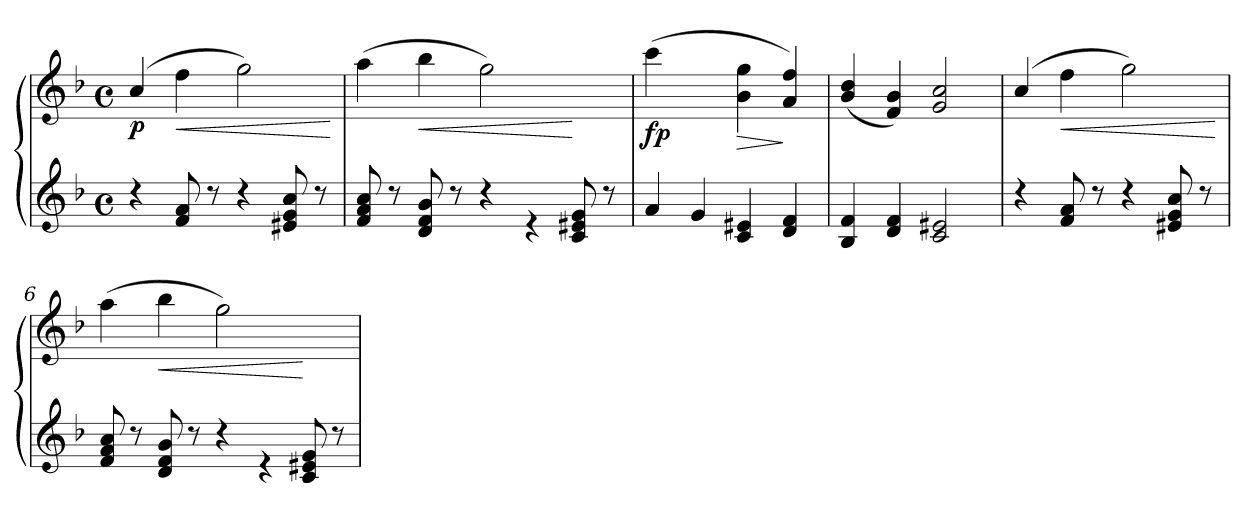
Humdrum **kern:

**kern	**kern	**dynam
*part1	*part1	*part1
*staff2	*staff1	*staff1/2
*clefG3	*clefG3	*
*k[b-]	*k[b-]	*
*M4/4	*M4/4	*
*met(c)	*met(c)	*
=1	=1	=1
!	!	!LO:DY:b
4rb	(>4a/	p
!	!	!LO:HP:n=1:b
8d/ 8f/	4dd\	] < ]
8rb	.	.
4rb	2ee\)	.
8c#X/ 8e/ 8a/	.	.
8rb	.	.
.	.	[
=2	=2	=2
8d/ 8f/ 8a/	(>4ff\	.
8rb	.	]
!	!	!LO:HP:b
!	!	!LO:HP:n=1:b
8B-/ 8d/ 8g/	4gg\	< >
8rb	.	.
4rb	2ee\)	.
4rc	.	.
8A/ 8c#X/ 8e/	4ryy	[
8rb	.	.
=3	=3	=3
!	!	!LO:DY:b
4f/	(>4aa\	fp
4e/	4ryy	.
!	!	!LO:HP:b
4A/ 4c#X/	4g\ 4ee\	>
4B-/ 4d/	4f/ 4dd/)	]
=4	=4	=4
4G/ 4d/	(<4g/ 4b-/	.
4B-/ 4d/	4d/ 4g/)	.
2A/ 2c#X/	2e/ 2a/	.
=5	=5	=5
4rb	(>4a/	.
!	!	!LO:HP:b
8d/ 8f/	4dd\	<
8rb	.	.
4rb	2ee\)	.
8c#X/ 8e/ 8a/	.	.
8rb	.	.
.	.	[
!!LO:LB:g=z
=6	=6	=6
8d/ 8f/ 8a/	(>4ff\	.
8rb	.	]
!	!	!LO:HP:b
!	!	!LO:HP:n=1:b
8B-/ 8d/ 8g/	4gg\	< >
8rb	.	.
4rb	2ee\)	.
4rc	.	.
8A/ 8c#X/ 8e/	4ryy	[
8rb	.	.
=	=	=
*-	*-	*-
